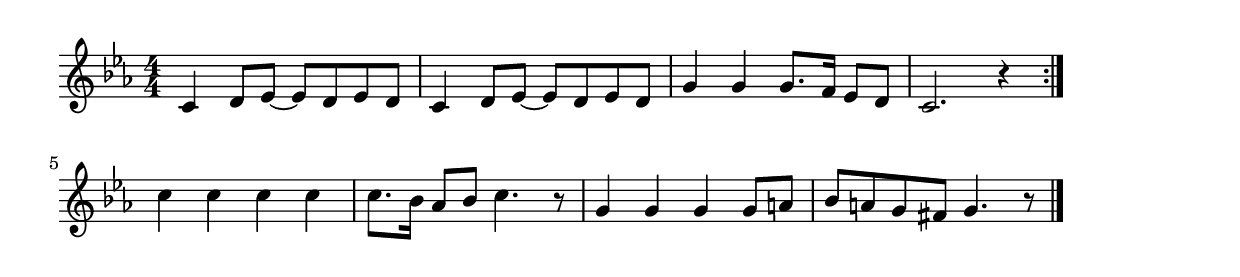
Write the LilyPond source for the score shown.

\version "2.18.2"

% 蒲田行進曲(にじのみやこひかりのみなときねまのてんち)
% \index{かまた@蒲田行進曲(にじのみやこひかりのみなときねまのてんち)}


\score {

\layout {
line-width = #170
indent = 0\mm
}

\relative c' {
\key c \minor
\time 4/4
\numericTimeSignature

c4 d8 es~es d es d |
c4 d8 es~es d es d|
g4 g g8. f16 es8 d |
c2. r4 |
\bar ":|."
\break
c'4 c c c |
c8. bes16 as8 bes c4. r8 |
g4 g g g8 a |
bes a g fis g4. r8 |




\bar "|."
}

\midi {}

}